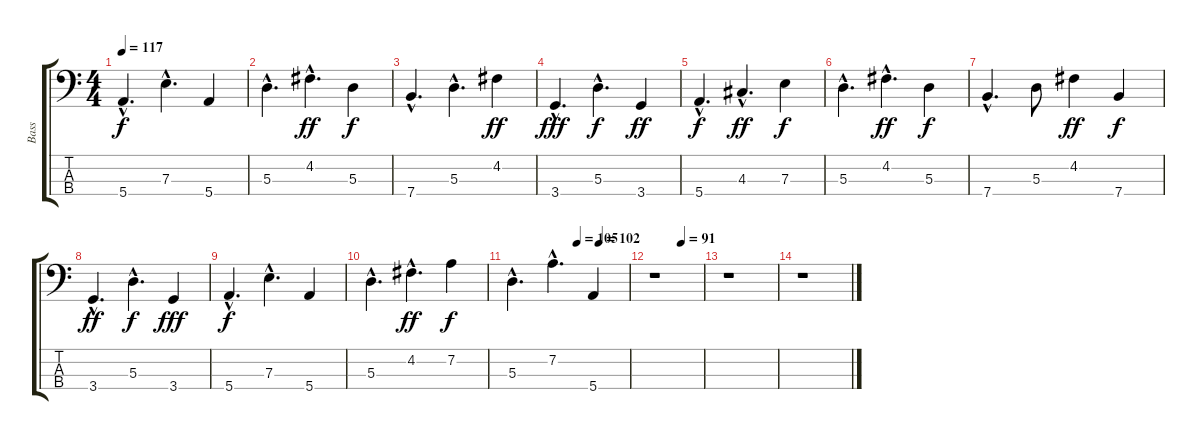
\track ("Bass" "Bass") {instrument electricbassfinger}
\staff {score tabs}
\tuning (G2 D2 A1 E1) {hide}
\ts (4 4)
\tempo 117
\clef f4
\ks c
5.4{hac}.4{d dy f} 7.3{hac}.4{d} 5.4.4 |
5.3{hac}.4{d} 4.2{hac}.4{d dy ff} 5.3.4{dy f} |
7.4{hac}.4{d} 5.3{hac}.4{d} 4.2.4{dy ff} |
3.4{hac}.4{d dy fff} 5.3{hac}.4{d dy f} 3.4.4{dy ff} |
5.4{hac}.4{d dy f} 4.3{hac}.4{d dy ff} 7.3.4{dy f} |
5.3{hac}.4{d} 4.2{hac}.4{d dy ff} 5.3.4{dy f} |
7.4{hac}.4{d} 5.3.8 4.2.4{dy ff} 7.4.4{dy f} |
3.4{hac}.4{d dy ff} 5.3{hac}.4{d dy f} 3.4.4{dy fff} |
5.4{hac}.4{d dy f} 7.3{hac}.4{d} 5.4.4 |
5.3{hac}.4{d} 4.2{hac}.4{d dy ff} 7.2.4{dy f} |
\tempo (105 0.5625)
\tempo (102 0.75)
5.3{hac}.4{d} 7.2{hac}.4{d} 5.4.4 |
\tempo (91 0.5625)
r.1 |
r.1 |
r.1
